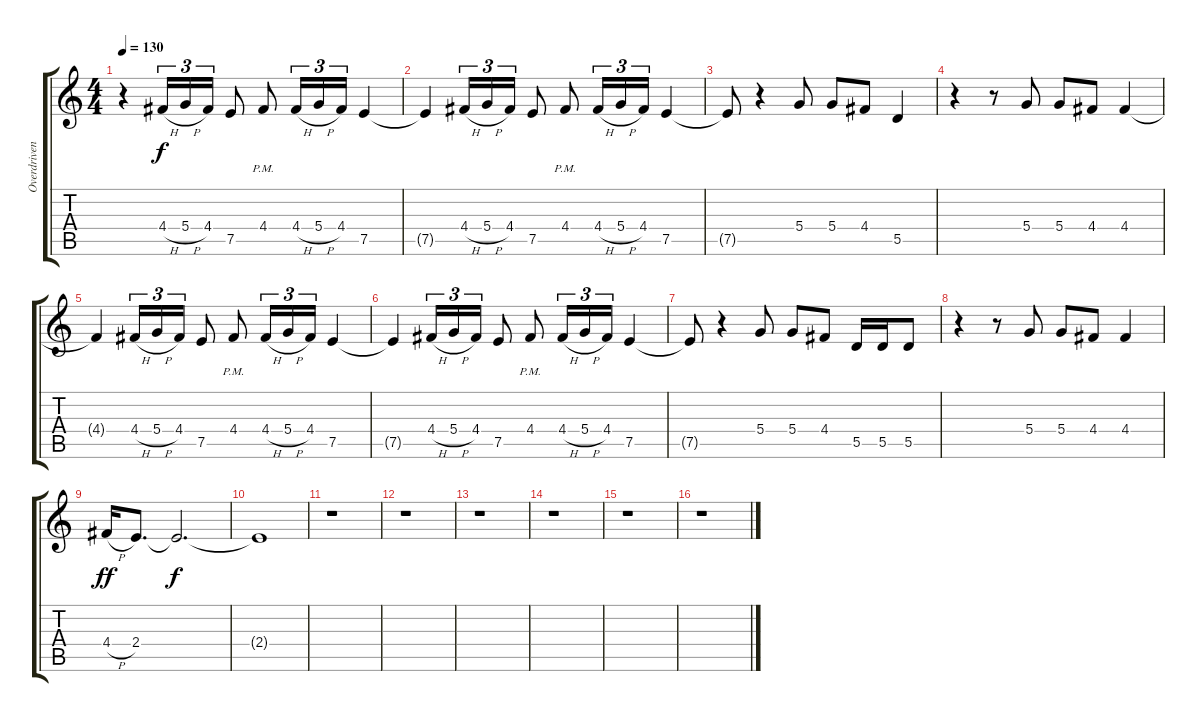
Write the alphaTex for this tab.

\track ("Overdriven Guitar I" "Overdriven") {instrument overdrivenguitar}
\staff {score tabs}
\tuning (E4 B3 G3 D3 A2 E2) {hide}
\ts (4 4)
\tempo 130
\clef g2
\ks c
r.4{dy f volume 15} 4.4{h}.16{tu (3 2)} 5.4{h}.16{tu (3 2)} 4.4.16{tu (3 2)} 7.5.8 4.4{pm}.8 4.4{h}.16{tu (3 2)} 5.4{h}.16{tu (3 2)} 4.4.16{tu (3 2)} 7.5.4 |
7.5{t}.4 4.4{h}.16{tu (3 2)} 5.4{h}.16{tu (3 2)} 4.4.16{tu (3 2)} 7.5.8 4.4{pm}.8 4.4{h}.16{tu (3 2)} 5.4{h}.16{tu (3 2)} 4.4.16{tu (3 2)} 7.5.4 |
7.5{t}.8 r.4 5.4.8 5.4.8 4.4.8 5.5.4 |
r.4 r.8 5.4.8 5.4.8 4.4.8 4.4.4 |
4.4{t}.4 4.4{h}.16{tu (3 2)} 5.4{h}.16{tu (3 2)} 4.4.16{tu (3 2)} 7.5.8 4.4{pm}.8 4.4{h}.16{tu (3 2)} 5.4{h}.16{tu (3 2)} 4.4.16{tu (3 2)} 7.5.4 |
7.5{t}.4 4.4{h}.16{tu (3 2)} 5.4{h}.16{tu (3 2)} 4.4.16{tu (3 2)} 7.5.8 4.4{pm}.8 4.4{h}.16{tu (3 2)} 5.4{h}.16{tu (3 2)} 4.4.16{tu (3 2)} 7.5.4 |
7.5{t}.8 r.4 5.4.8 5.4.8 4.4.8 5.5.16 5.5.16 5.5.8 |
r.4 r.8 5.4.8 5.4.8 4.4.8 4.4.4 |
4.4{h}.16{dy ff volume 6} 2.4.8{d} 2.4{t}.2{d dy f} |
2.4{t}.1 |
r.1 |
r.1 |
r.1 |
r.1 |
r.1 |
r.1
